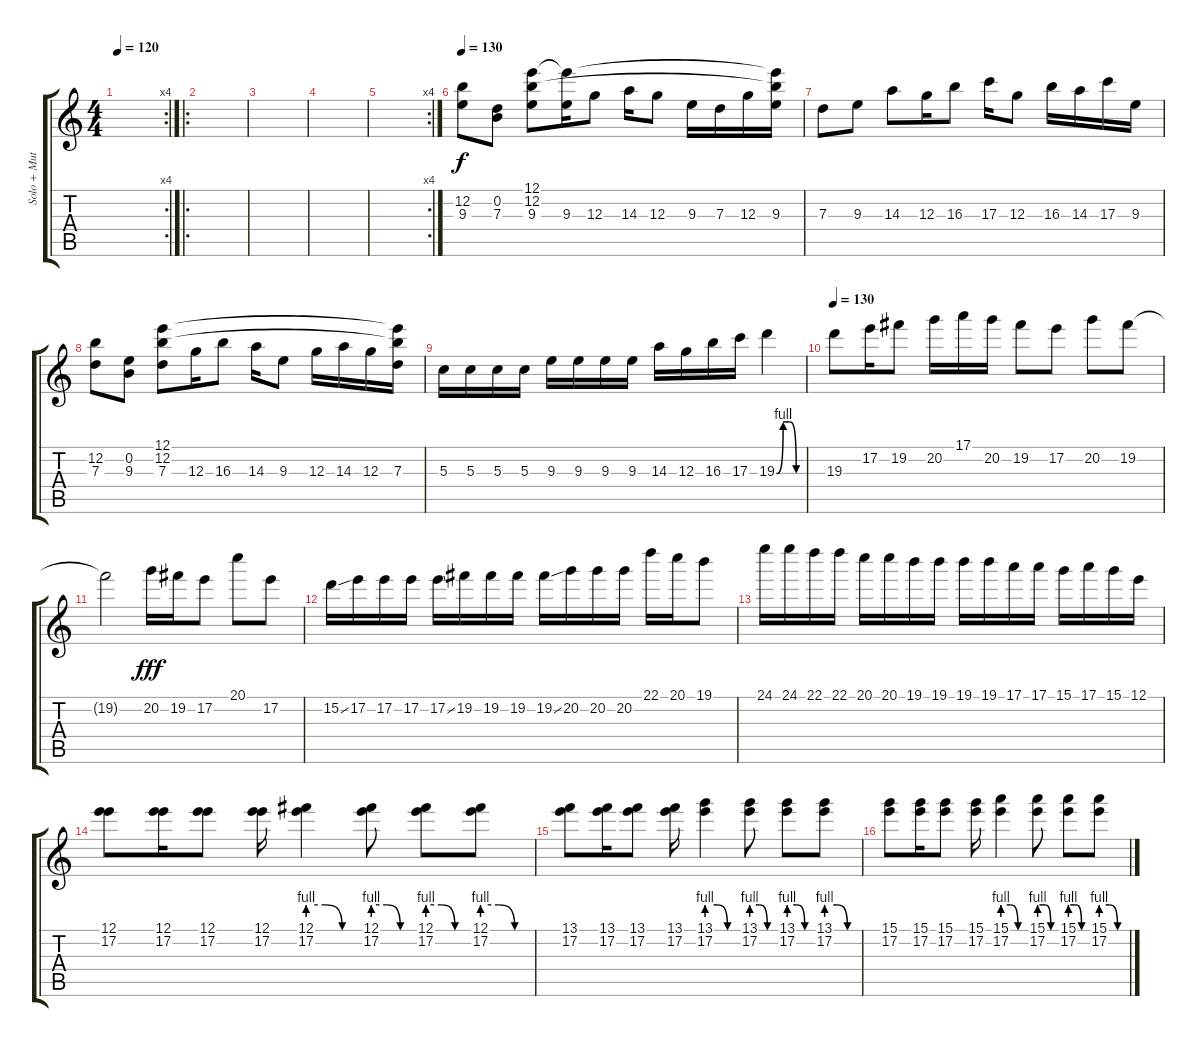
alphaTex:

\track ("Solo + Muted" "Solo + Mut") {instrument electricguitarmuted}
\staff {score tabs}
\tuning (E4 B3 G3 D3 A2 E2) {hide}
\rc 4
\ts (4 4)
\tempo 120
\clef g2
\ks c
|
\ro
|
|
|
\rc 4
|
\tempo 130
(12.2 9.3).8{volume 16 instrument distortionguitar} (0.2 7.3).8 (12.1 12.2 9.3).8 (12.1{t} 9.3).16 12.3.8 14.3.16 12.3.8 9.3.16 7.3.16 12.3.16 (12.1{t} 12.2{t} 9.3).16 |
7.3.8 9.3.8 14.3.8 12.3.16 16.3.8 17.3.16 12.3.8 16.3.16 14.3.16 17.3.16 9.3.16 |
(12.2 7.3).8 (0.2 9.3).8 (12.1 12.2 7.3).8 12.3.16 16.3.8 14.3.16 9.3.8 12.3.16 14.3.16 12.3.16 (12.1{t} 12.2{t} 7.3).16 |
5.3.16 5.3.16 5.3.16 5.3.16 9.3.16 9.3.16 9.3.16 9.3.16 14.3.16 12.3.16 16.3.16 17.3.16 19.3{be (custom 0 0 15 4 30 4 45 0 60 0)}.4 |
\tempo 130
19.3.8{volume 16 instrument distortionguitar} 17.2.16 19.2.8 20.2.16 17.1.16 20.2.16 19.2.8 17.2.8 20.2.8 19.2.8 |
19.2{t}.2{dy f} 20.2.16{dy fff} 19.2.16 17.2.8 20.1.8 17.2.8 |
15.2{ss}.16 17.2.16 17.2.16 17.2.16 17.2{ss}.16 19.2.16 19.2.16 19.2.16 19.2{ss}.16 20.2.16 20.2.16 20.2.16 22.1.16 20.1.16 19.1.8 |
24.1.16 24.1.16 22.1.16 22.1.16 20.1.16 20.1.16 19.1.16 19.1.16 19.1.16 19.1.16 17.1.16 17.1.16 15.1.16 17.1.16 15.1.16 12.1.16 |
(12.1 17.2).8 (12.1 17.2).16 (12.1 17.2).8 (12.1 17.2).16 (12.1{be (custom 0 4 20 4 40 0 60 0)} 17.2).4 (12.1{be (custom 0 4 20 4 40 0 60 0)} 17.2).8 (12.1{be (custom 0 4 20 4 40 0 60 0)} 17.2).8 (12.1{be (custom 0 4 20 4 40 0 60 0)} 17.2).8 |
(13.1 17.2).8 (13.1 17.2).16 (13.1 17.2).8 (13.1 17.2).16 (13.1{be (custom 0 4 20 4 40 0 60 0)} 17.2).4 (13.1{be (custom 0 4 20 4 40 0 60 0)} 17.2).8 (13.1{be (custom 0 4 20 4 40 0 60 0)} 17.2).8 (13.1{be (custom 0 4 20 4 40 0 60 0)} 17.2).8 |
(15.1 17.2).8 (15.1 17.2).16 (15.1 17.2).8 (15.1 17.2).16 (15.1{be (custom 0 4 20 4 40 0 60 0)} 17.2).4 (15.1{be (custom 0 4 20 4 40 0 60 0)} 17.2).8 (15.1{be (custom 0 4 20 4 40 0 60 0)} 17.2).8 (15.1{be (custom 0 4 20 4 40 0 60 0)} 17.2).8
